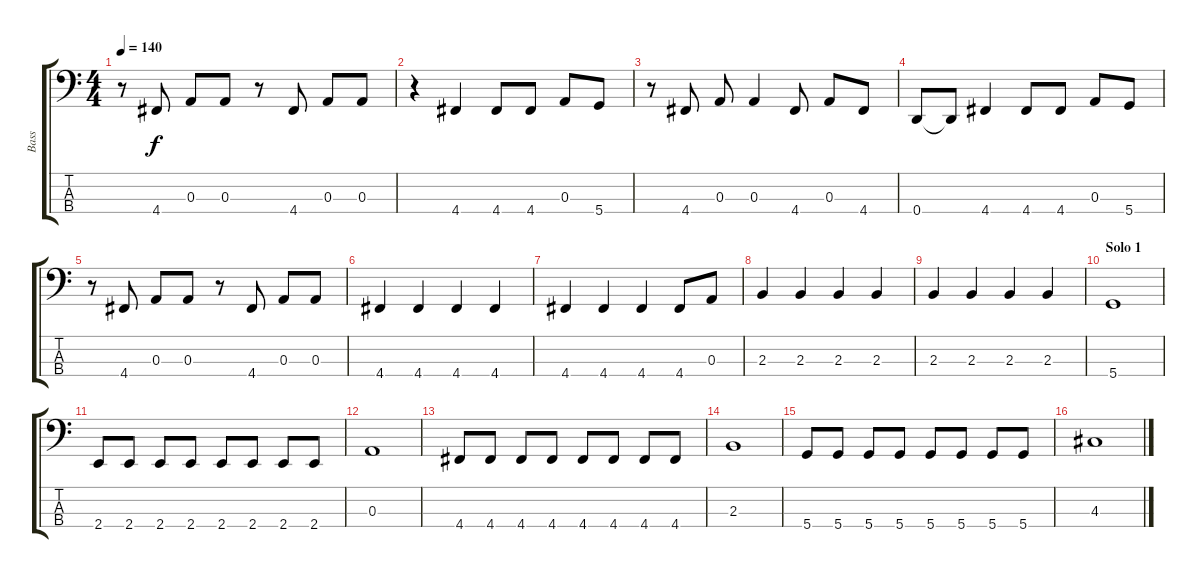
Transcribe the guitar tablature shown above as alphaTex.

\track ("Bass" "Bass") {instrument electricbassfinger}
\staff {score tabs}
\tuning (G2 D2 A1 D1) {hide}
\ts (4 4)
\tempo 140
\clef f4
\ks c
r.8{dy f} 4.4.8 0.3.8 0.3.8 r.8 4.4.8 0.3.8 0.3.8 |
r.4 4.4.4 4.4.8 4.4.8 0.3.8 5.4.8 |
r.8 4.4.8 0.3.8 0.3.4 4.4.8 0.3.8 4.4.8 |
0.4.8 0.4{t}.8 4.4.4 4.4.8 4.4.8 0.3.8 5.4.8 |
r.8 4.4.8 0.3.8 0.3.8 r.8 4.4.8 0.3.8 0.3.8 |
4.4.4 4.4.4 4.4.4 4.4.4 |
4.4.4 4.4.4 4.4.4 4.4.8 0.3.8 |
2.3.4 2.3.4 2.3.4 2.3.4 |
2.3.4 2.3.4 2.3.4 2.3.4 |
\section ("" "Solo 1")
5.4.1 |
2.4.8 2.4.8 2.4.8 2.4.8 2.4.8 2.4.8 2.4.8 2.4.8 |
0.3.1 |
4.4.8 4.4.8 4.4.8 4.4.8 4.4.8 4.4.8 4.4.8 4.4.8 |
2.3.1 |
5.4.8 5.4.8 5.4.8 5.4.8 5.4.8 5.4.8 5.4.8 5.4.8 |
4.3.1
